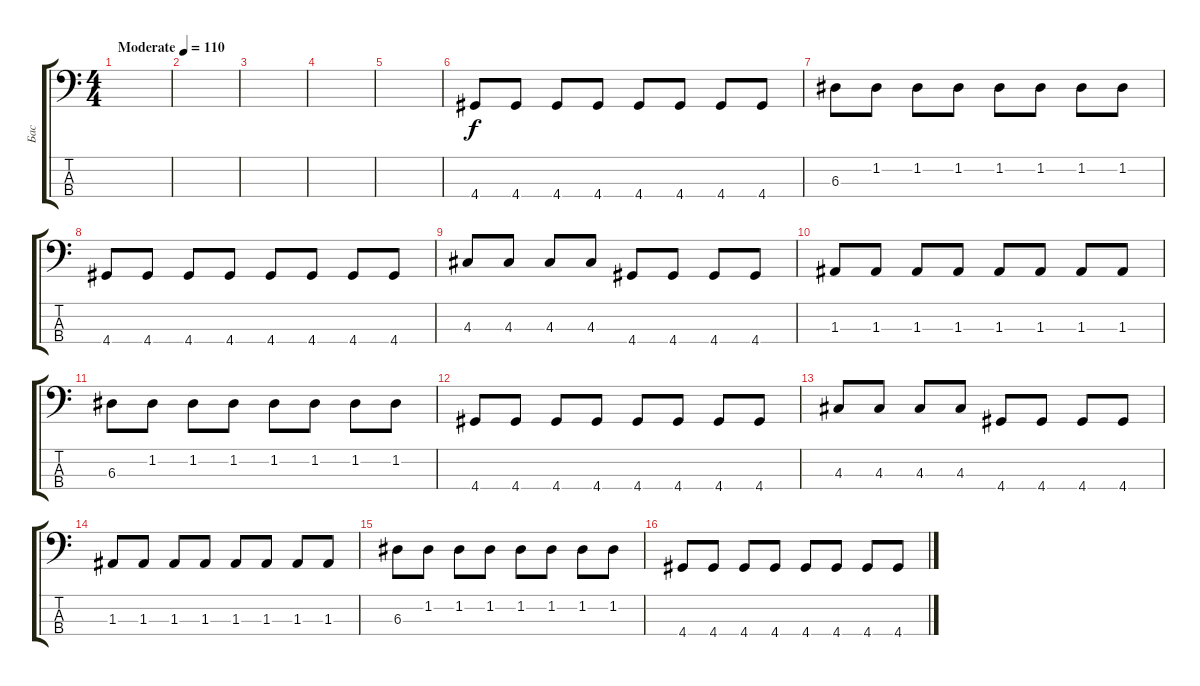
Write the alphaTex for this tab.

\track ("Бас" "Бас") {instrument electricbassfinger}
\staff {score tabs}
\tuning (G2 D2 A1 E1) {hide}
\ts (4 4)
\tempo (110 "Moderate")
\clef f4
\ks c
|
|
|
|
|
4.4.8{volume 11} 4.4.8 4.4.8 4.4.8 4.4.8 4.4.8 4.4.8 4.4.8 |
6.3.8 1.2.8 1.2.8 1.2.8 1.2.8 1.2.8 1.2.8 1.2.8 |
4.4.8 4.4.8 4.4.8 4.4.8 4.4.8 4.4.8 4.4.8 4.4.8 |
4.3.8 4.3.8 4.3.8 4.3.8 4.4.8 4.4.8 4.4.8 4.4.8 |
1.3.8 1.3.8 1.3.8 1.3.8 1.3.8 1.3.8 1.3.8 1.3.8 |
6.3.8 1.2.8 1.2.8 1.2.8 1.2.8 1.2.8 1.2.8 1.2.8 |
4.4.8 4.4.8 4.4.8 4.4.8 4.4.8 4.4.8 4.4.8 4.4.8 |
4.3.8 4.3.8 4.3.8 4.3.8 4.4.8 4.4.8 4.4.8 4.4.8 |
1.3.8 1.3.8 1.3.8 1.3.8 1.3.8 1.3.8 1.3.8 1.3.8 |
6.3.8 1.2.8 1.2.8 1.2.8 1.2.8 1.2.8 1.2.8 1.2.8 |
4.4.8 4.4.8 4.4.8 4.4.8 4.4.8 4.4.8 4.4.8 4.4.8
